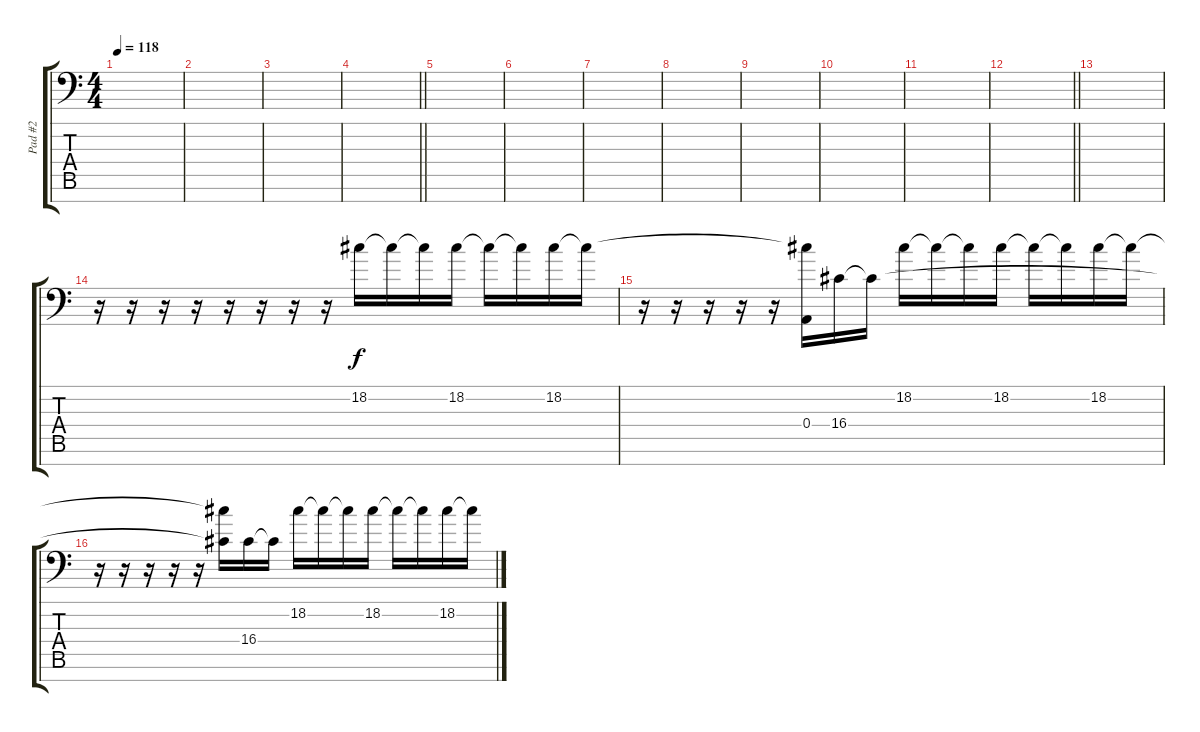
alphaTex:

\track ("Pad #2" "Pad #2") {instrument pad2warm}
\staff {score tabs}
\tuning (B3 G3 D3 A2 D2 B1 E1) {hide}
\ts (4 4)
\tempo 118
\clef f4
\ks c
|
|
|
\barLineRight lightlight
|
\section ("" "")
|
|
|
|
|
|
|
\barLineRight lightlight
|
\section ("" "")
|
r.16 r.16 r.16 r.16 r.16 r.16 r.16 r.16 18.2.16 18.2{t}.16 18.2{t}.16 18.2.16 18.2{t}.16 18.2{t}.16 18.2.16 18.2{t}.16 |
r.16 r.16 r.16 r.16 r.16 (18.2{t} 0.4).16 16.4.16 16.4{t}.16 18.2.16 18.2{t}.16 18.2{t}.16 18.2.16 18.2{t}.16 18.2{t}.16 18.2.16 18.2{t}.16 |
r.16 r.16 r.16 r.16 r.16 (18.2{t} 16.4{t}).16 16.4.16 16.4{t}.16 18.2.16 18.2{t}.16 18.2{t}.16 18.2.16 18.2{t}.16 18.2{t}.16 18.2.16 18.2{t}.16
